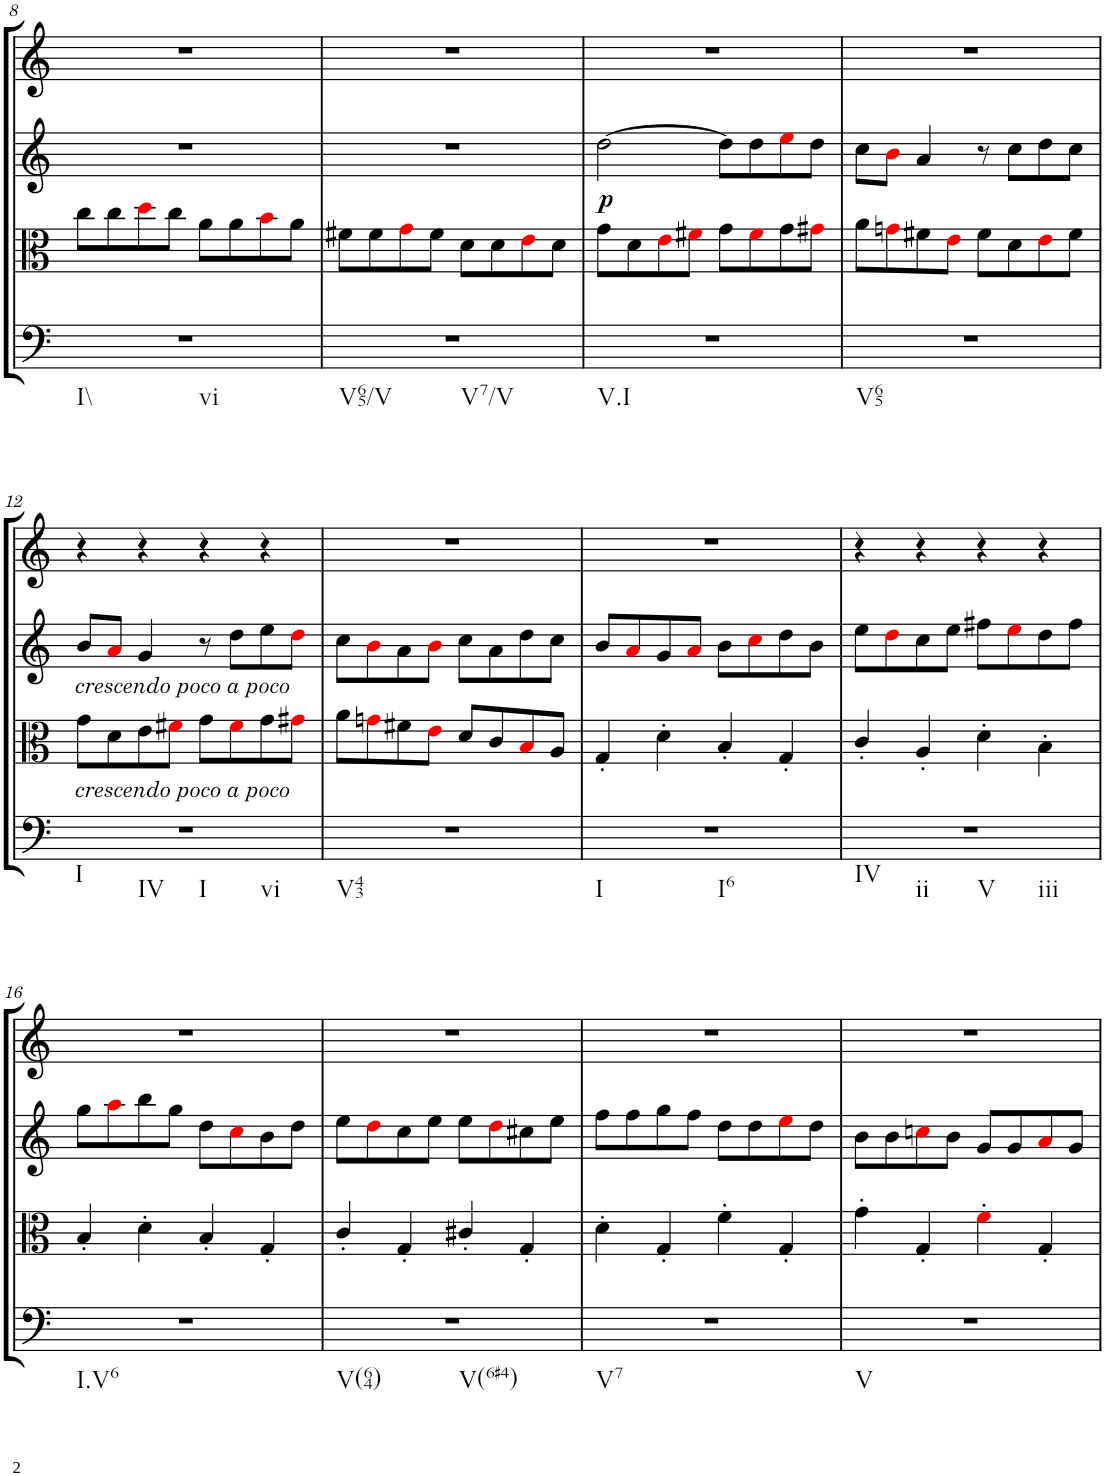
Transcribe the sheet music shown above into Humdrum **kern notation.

**kern	**kern	**dynam	**kern	**kern
*part4	*part3	*part3	*part2	*part1
*staff4	*staff3	*staff3	*staff2	*staff1
*I"Cello	*I"Viola	*	*I"2nd Violin	*I"1st Violin
!!LO:PB:g=z
*clefF4	*clefC3	*	*clefG2	*clefG2
*k[]	*k[]	*	*k[]	*k[]
*M2/2	*M2/2	*	*M2/2	*M2/2
*met(c|)	*met(c|)	*	*met(c|)	*met(c|)
=8	=8	=8	=8	=8
!LO:TX:b:t=I\\	!	!	!	!
!LO:TX:b:t=vi	!	!	!	!
1r	8cc\L	.	1r	1r
.	8cc\	.	.	.
.	8ddi\	.	.	.
.	8cc\J	.	.	.
.	8a\L	.	.	.
.	8a\	.	.	.
.	8bi\	.	.	.
.	8a\J	.	.	.
=9	=9	=9	=9	=9
!LO:TX:b:t=V65/V	!	!	!	!
!LO:TX:b:t=V7/V	!	!	!	!
1r	8f#X\L	.	1r	1r
.	8f#\	.	.	.
.	8gi\	.	.	.
.	8f#\J	.	.	.
.	8d\L	.	.	.
.	8d\	.	.	.
.	8ei\	.	.	.
.	8d\J	.	.	.
=10	=10	=10	=10	=10
!LO:TX:b:t=V.I	!	!	!	!
!	!	!LO:DY:a	!	!
1r	8g\L	p	[2dd\	1r
.	8d\	.	.	.
.	8ei\	.	.	.
.	8f#Xi\J	.	.	.
.	8g\L	.	8dd\L]	.
.	8f#i\	.	8dd\	.
.	8g\	.	8eei\	.
.	8g#Xi\J	.	8dd\J	.
=11	=11	=11	=11	=11
!LO:TX:b:t=V65	!	!	!	!
1r	8a\L	.	8cc\L	1r
.	8gni\	.	8bi\J	.
.	8f#X\	.	4a/	.
.	8ei\J	.	.	.
.	8f#\L	.	8r	.
.	8d\	.	8cc\L	.
.	8ei\	.	8dd\	.
.	8f#\J	.	8cc\J	.
!!LO:LB:g=z
=12	=12	=12	=12	=12
!	!	!	!LO:TX:b:i:t=crescendo poco a poco	!
!	!LO:TX:b:i:t=crescendo poco a poco	!	!	!
!LO:TX:b:t=I	!	!	!	!
!LO:TX:b:t=IV	!	!	!	!
!LO:TX:b:t=I	!	!	!	!
!LO:TX:b:t=vi	!	!	!	!
1r	8g\L	.	8b/L	4r
.	8d\	.	8ai/J	.
.	8e\	.	4g/	4r
.	8f#Xi\J	.	.	.
.	8g\L	.	8r	4r
.	8f#i\	.	8dd\L	.
.	8g\	.	8ee\	4r
.	8g#Xi\J	.	8ddi\J	.
=13	=13	=13	=13	=13
!LO:TX:b:t=V43	!	!	!	!
1r	8a\L	.	8cc\L	1r
.	8gni\	.	8bi\	.
.	8f#X\	.	8a\	.
.	8ei\J	.	8bi\J	.
.	8d/L	.	8cc\L	.
.	8c/	.	8a\	.
.	8Bi/	.	8dd\	.
.	8A/J	.	8cc\J	.
=14	=14	=14	=14	=14
!LO:TX:b:t=I	!	!	!	!
!LO:TX:b:t=I6	!	!	!	!
1r	4G'/	.	8b/L	1r
.	.	.	8ai/	.
.	4d'\	.	8g/	.
.	.	.	8ai/J	.
.	4B'/	.	8b\L	.
.	.	.	8cci\	.
.	4G'/	.	8dd\	.
.	.	.	8b\J	.
=15	=15	=15	=15	=15
!LO:TX:b:t=IV	!	!	!	!
!LO:TX:b:t=ii	!	!	!	!
!LO:TX:b:t=V	!	!	!	!
!LO:TX:b:t=iii	!	!	!	!
1r	4c'/	.	8ee\L	4r
.	.	.	8ddi\	.
.	4A'/	.	8cc\	4r
.	.	.	8ee\J	.
.	4d'\	.	8ff#X\L	4r
.	.	.	8eei\	.
.	4B'\	.	8dd\	4r
.	.	.	8ff#\J	.
!!LO:LB:g=z
=16	=16	=16	=16	=16
!LO:TX:b:t=I.V6	!	!	!	!
1r	4B'/	.	8gg\L	1r
.	.	.	8aai\	.
.	4d'\	.	8bb\	.
.	.	.	8gg\J	.
.	4B'/	.	8dd\L	.
.	.	.	8cci\	.
.	4G'/	.	8b\	.
.	.	.	8dd\J	.
=17	=17	=17	=17	=17
!LO:TX:b:t=V(64)	!	!	!	!
!LO:TX:b:t=V(6#4)	!	!	!	!
1r	4c'/	.	8ee\L	1r
.	.	.	8ddi\	.
.	4G'/	.	8cc\	.
.	.	.	8ee\J	.
.	4c#X'/	.	8ee\L	.
.	.	.	8ddi\	.
.	4G'/	.	8cc#X\	.
.	.	.	8ee\J	.
=18	=18	=18	=18	=18
!LO:TX:b:t=V7	!	!	!	!
1r	4d'\	.	8ff\L	1r
.	.	.	8ff\	.
.	4G'/	.	8gg\	.
.	.	.	8ff\J	.
.	4f'\	.	8dd\L	.
.	.	.	8dd\	.
.	4G'/	.	8eei\	.
.	.	.	8dd\J	.
=19	=19	=19	=19	=19
!LO:TX:b:t=V	!	!	!	!
1r	4g'\	.	8b\L	1r
.	.	.	8b\	.
.	4G'/	.	8ccni\	.
.	.	.	8b\J	.
.	4f'i\	.	8g/L	.
.	.	.	8g/	.
.	4G'/	.	8ai/	.
.	.	.	8g/J	.
=	=	=	=	=
*-	*-	*-	*-	*-
